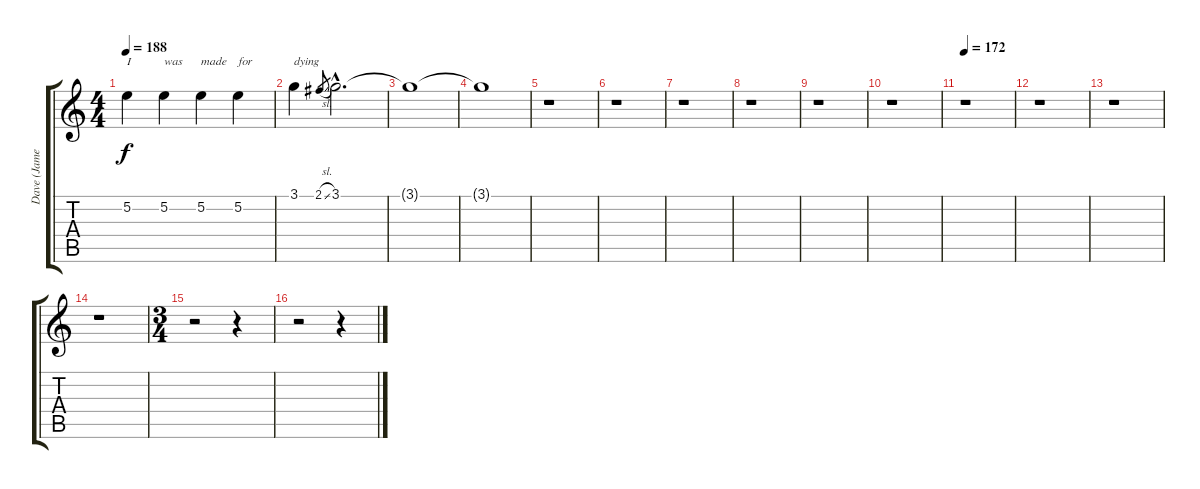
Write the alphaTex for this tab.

\track ("Dave (James's Vocals)" "Dave (Jame") {instrument distortionguitar}
\staff {score tabs}
\tuning (E4 B3 G3 D3 A2 E2) {hide}
\ts (4 4)
\tempo 188
\clef g2
\ks c
5.2.4{txt "I" dy f} 5.2.4{txt "was"} 5.2.4{txt "made"} 5.2.4{txt "for"} |
3.1.4{txt "dying"} 2.1{sl}.8{gr} 3.1{hac}.2{d} |
3.1{t}.1 |
3.1{t}.1 |
r.1 |
r.1 |
r.1 |
r.1 |
r.1 |
r.1 |
\tempo 172
r.1 |
r.1 |
r.1 |
r.1 |
\ts (3 4)
r.2 r.4 |
r.2 r.4
